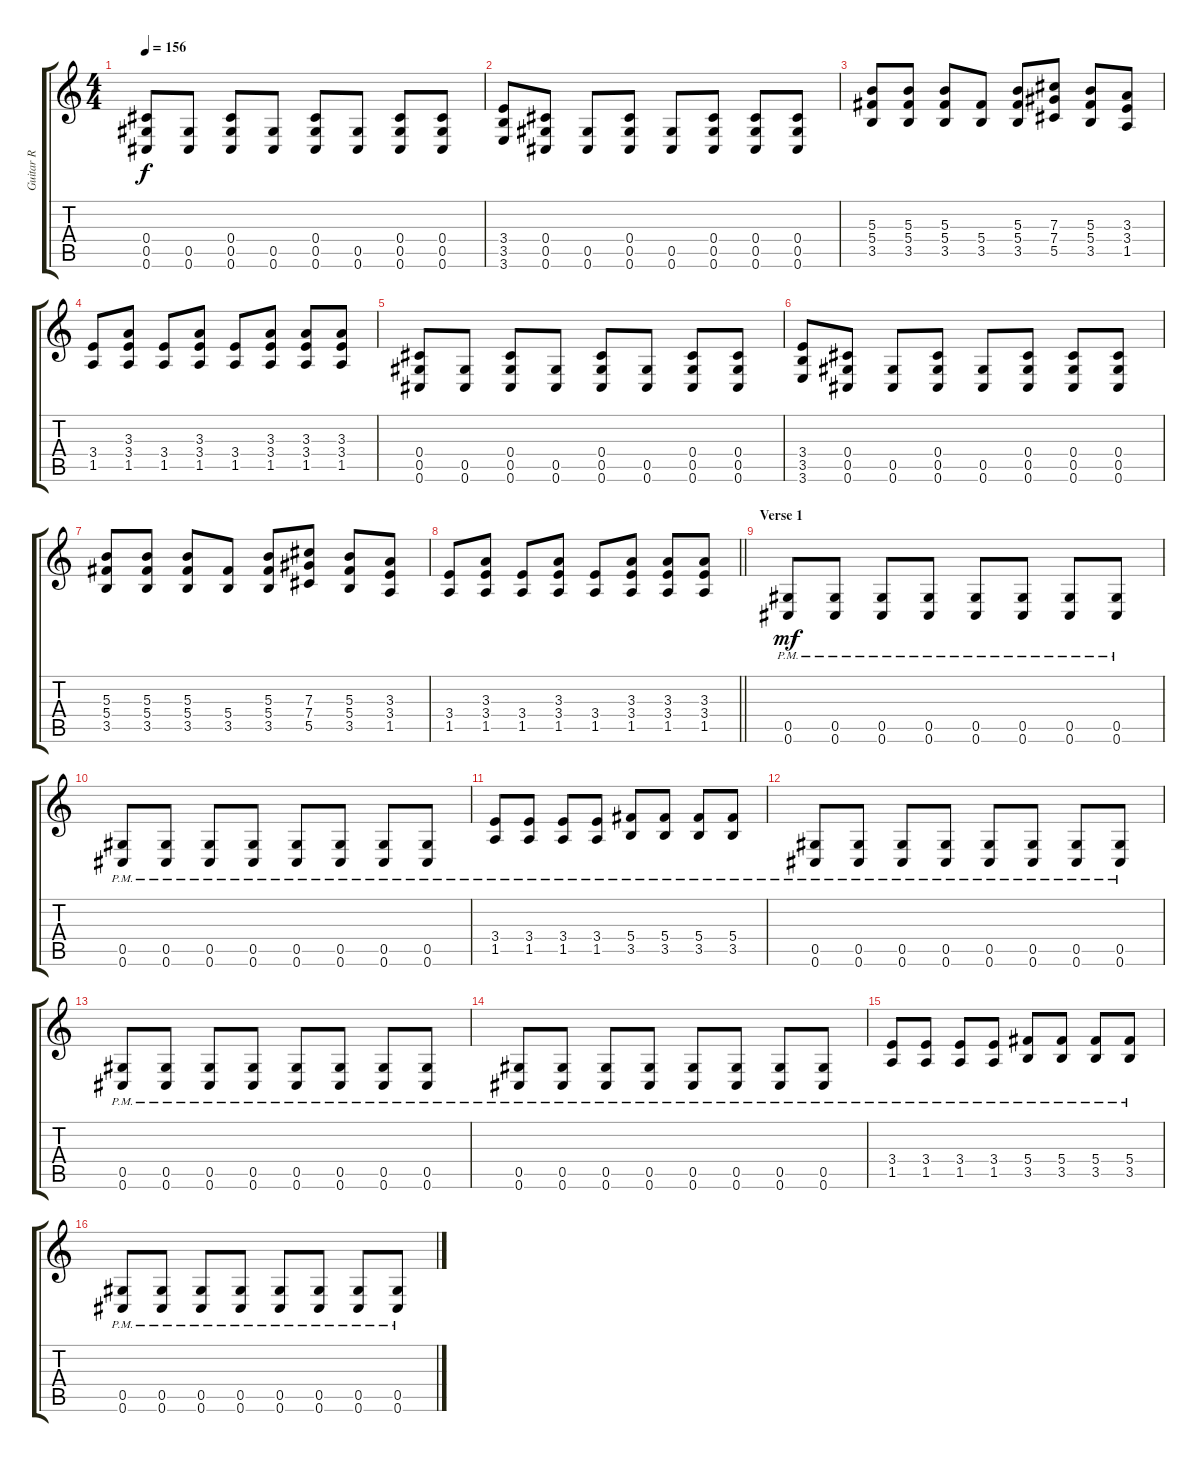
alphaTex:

\track ("Guitar R" "Guitar R") {instrument overdrivenguitar}
\staff {score tabs}
\tuning (Eb4 Bb3 Gb3 Db3 Ab2 Db2) {hide}
\ts (4 4)
\tempo 156
\clef g2
\ks c
(0.4 0.5 0.6).8{dy f} (0.5 0.6).8 (0.4 0.5 0.6).8 (0.5 0.6).8 (0.4 0.5 0.6).8 (0.5 0.6).8 (0.4 0.5 0.6).8 (0.4 0.5 0.6).8 |
(3.4 3.5 3.6).8 (0.4 0.5 0.6).8 (0.5 0.6).8 (0.4 0.5 0.6).8 (0.5 0.6).8 (0.4 0.5 0.6).8 (0.4 0.5 0.6).8 (0.4 0.5 0.6).8 |
(5.3 5.4 3.5).8 (5.3 5.4 3.5).8 (5.3 5.4 3.5).8 (5.4 3.5).8 (5.3 5.4 3.5).8 (7.3 7.4 5.5).8 (5.3 5.4 3.5).8 (3.3 3.4 1.5).8 |
(3.4 1.5).8 (3.3 3.4 1.5).8 (3.4 1.5).8 (3.3 3.4 1.5).8 (3.4 1.5).8 (3.3 3.4 1.5).8 (3.3 3.4 1.5).8 (3.3 3.4 1.5).8 |
(0.4 0.5 0.6).8 (0.5 0.6).8 (0.4 0.5 0.6).8 (0.5 0.6).8 (0.4 0.5 0.6).8 (0.5 0.6).8 (0.4 0.5 0.6).8 (0.4 0.5 0.6).8 |
(3.4 3.5 3.6).8 (0.4 0.5 0.6).8 (0.5 0.6).8 (0.4 0.5 0.6).8 (0.5 0.6).8 (0.4 0.5 0.6).8 (0.4 0.5 0.6).8 (0.4 0.5 0.6).8 |
(5.3 5.4 3.5).8 (5.3 5.4 3.5).8 (5.3 5.4 3.5).8 (5.4 3.5).8 (5.3 5.4 3.5).8 (7.3 7.4 5.5).8 (5.3 5.4 3.5).8 (3.3 3.4 1.5).8 |
\barLineRight lightlight
(3.4 1.5).8 (3.3 3.4 1.5).8 (3.4 1.5).8 (3.3 3.4 1.5).8 (3.4 1.5).8 (3.3 3.4 1.5).8 (3.3 3.4 1.5).8 (3.3 3.4 1.5).8 |
\section ("" "Verse 1")
(0.5{pm} 0.6{pm}).8{dy mf} (0.5{pm} 0.6{pm}).8 (0.5{pm} 0.6{pm}).8 (0.5{pm} 0.6{pm}).8 (0.5{pm} 0.6{pm}).8 (0.5{pm} 0.6{pm}).8 (0.5{pm} 0.6{pm}).8 (0.5{pm} 0.6{pm}).8 |
(0.5{pm} 0.6{pm}).8 (0.5{pm} 0.6{pm}).8 (0.5{pm} 0.6{pm}).8 (0.5{pm} 0.6{pm}).8 (0.5{pm} 0.6{pm}).8 (0.5{pm} 0.6{pm}).8 (0.5{pm} 0.6{pm}).8 (0.5{pm} 0.6{pm}).8 |
(3.4{pm} 1.5{pm}).8 (3.4{pm} 1.5{pm}).8 (3.4{pm} 1.5{pm}).8 (3.4{pm} 1.5{pm}).8 (5.4{pm} 3.5{pm}).8 (5.4{pm} 3.5{pm}).8 (5.4{pm} 3.5{pm}).8 (5.4{pm} 3.5{pm}).8 |
(0.5{pm} 0.6{pm}).8 (0.5{pm} 0.6{pm}).8 (0.5{pm} 0.6{pm}).8 (0.5{pm} 0.6{pm}).8 (0.5{pm} 0.6{pm}).8 (0.5{pm} 0.6{pm}).8 (0.5{pm} 0.6{pm}).8 (0.5{pm} 0.6{pm}).8 |
(0.5{pm} 0.6{pm}).8 (0.5{pm} 0.6{pm}).8 (0.5{pm} 0.6{pm}).8 (0.5{pm} 0.6{pm}).8 (0.5{pm} 0.6{pm}).8 (0.5{pm} 0.6{pm}).8 (0.5{pm} 0.6{pm}).8 (0.5{pm} 0.6{pm}).8 |
(0.5{pm} 0.6{pm}).8 (0.5{pm} 0.6{pm}).8 (0.5{pm} 0.6{pm}).8 (0.5{pm} 0.6{pm}).8 (0.5{pm} 0.6{pm}).8 (0.5{pm} 0.6{pm}).8 (0.5{pm} 0.6{pm}).8 (0.5{pm} 0.6{pm}).8 |
(3.4{pm} 1.5{pm}).8 (3.4{pm} 1.5{pm}).8 (3.4{pm} 1.5{pm}).8 (3.4{pm} 1.5{pm}).8 (5.4{pm} 3.5{pm}).8 (5.4{pm} 3.5{pm}).8 (5.4{pm} 3.5{pm}).8 (5.4{pm} 3.5{pm}).8 |
(0.5{pm} 0.6{pm}).8 (0.5{pm} 0.6{pm}).8 (0.5{pm} 0.6{pm}).8 (0.5{pm} 0.6{pm}).8 (0.5{pm} 0.6{pm}).8 (0.5{pm} 0.6{pm}).8 (0.5{pm} 0.6{pm}).8 (0.5{pm} 0.6{pm}).8
